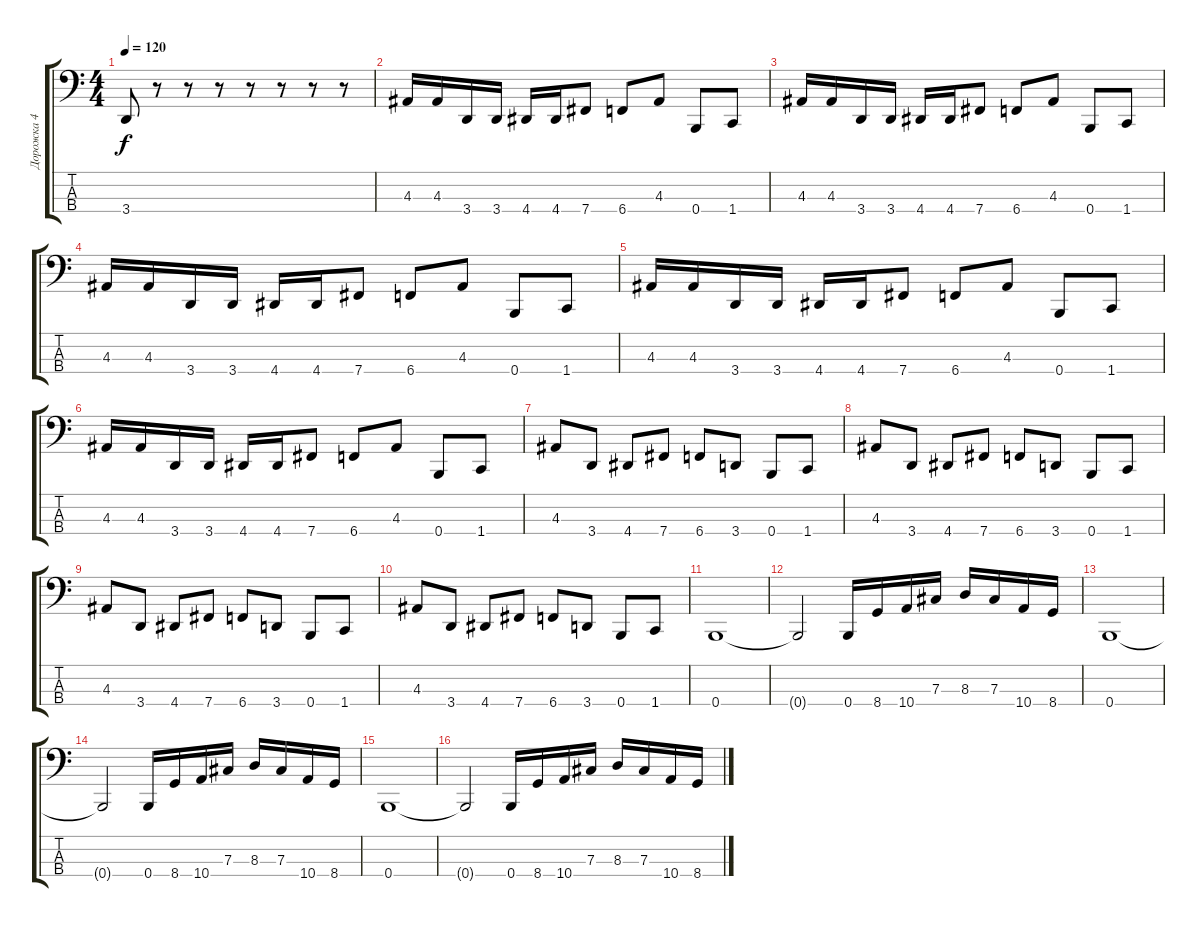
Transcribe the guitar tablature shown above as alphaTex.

\track ("Дорожка 4" "Дорожка 4") {instrument electricbasspick}
\staff {score tabs}
\tuning (E2 B1 Gb1 B0) {hide}
\ts (4 4)
\tempo 120
\clef f4
\ks c
3.4.8{dy f} r.8 r.8 r.8 r.8 r.8 r.8 r.8 |
4.3.16 4.3.16 3.4.16 3.4.16 4.4.16 4.4.16 7.4.8 6.4.8 4.3.8 0.4.8 1.4.8 |
4.3.16 4.3.16 3.4.16 3.4.16 4.4.16 4.4.16 7.4.8 6.4.8 4.3.8 0.4.8 1.4.8 |
4.3.16 4.3.16 3.4.16 3.4.16 4.4.16 4.4.16 7.4.8 6.4.8 4.3.8 0.4.8 1.4.8 |
4.3.16 4.3.16 3.4.16 3.4.16 4.4.16 4.4.16 7.4.8 6.4.8 4.3.8 0.4.8 1.4.8 |
4.3.16 4.3.16 3.4.16 3.4.16 4.4.16 4.4.16 7.4.8 6.4.8 4.3.8 0.4.8 1.4.8 |
4.3.8 3.4.8 4.4.8 7.4.8 6.4.8 3.4.8 0.4.8 1.4.8 |
4.3.8 3.4.8 4.4.8 7.4.8 6.4.8 3.4.8 0.4.8 1.4.8 |
4.3.8 3.4.8 4.4.8 7.4.8 6.4.8 3.4.8 0.4.8 1.4.8 |
4.3.8 3.4.8 4.4.8 7.4.8 6.4.8 3.4.8 0.4.8 1.4.8 |
0.4.1 |
0.4{t}.2 0.4.16 8.4.16 10.4.16 7.3.16 8.3.16 7.3.16 10.4.16 8.4.16 |
0.4.1 |
0.4{t}.2 0.4.16 8.4.16 10.4.16 7.3.16 8.3.16 7.3.16 10.4.16 8.4.16 |
0.4.1 |
0.4{t}.2 0.4.16 8.4.16 10.4.16 7.3.16 8.3.16 7.3.16 10.4.16 8.4.16
